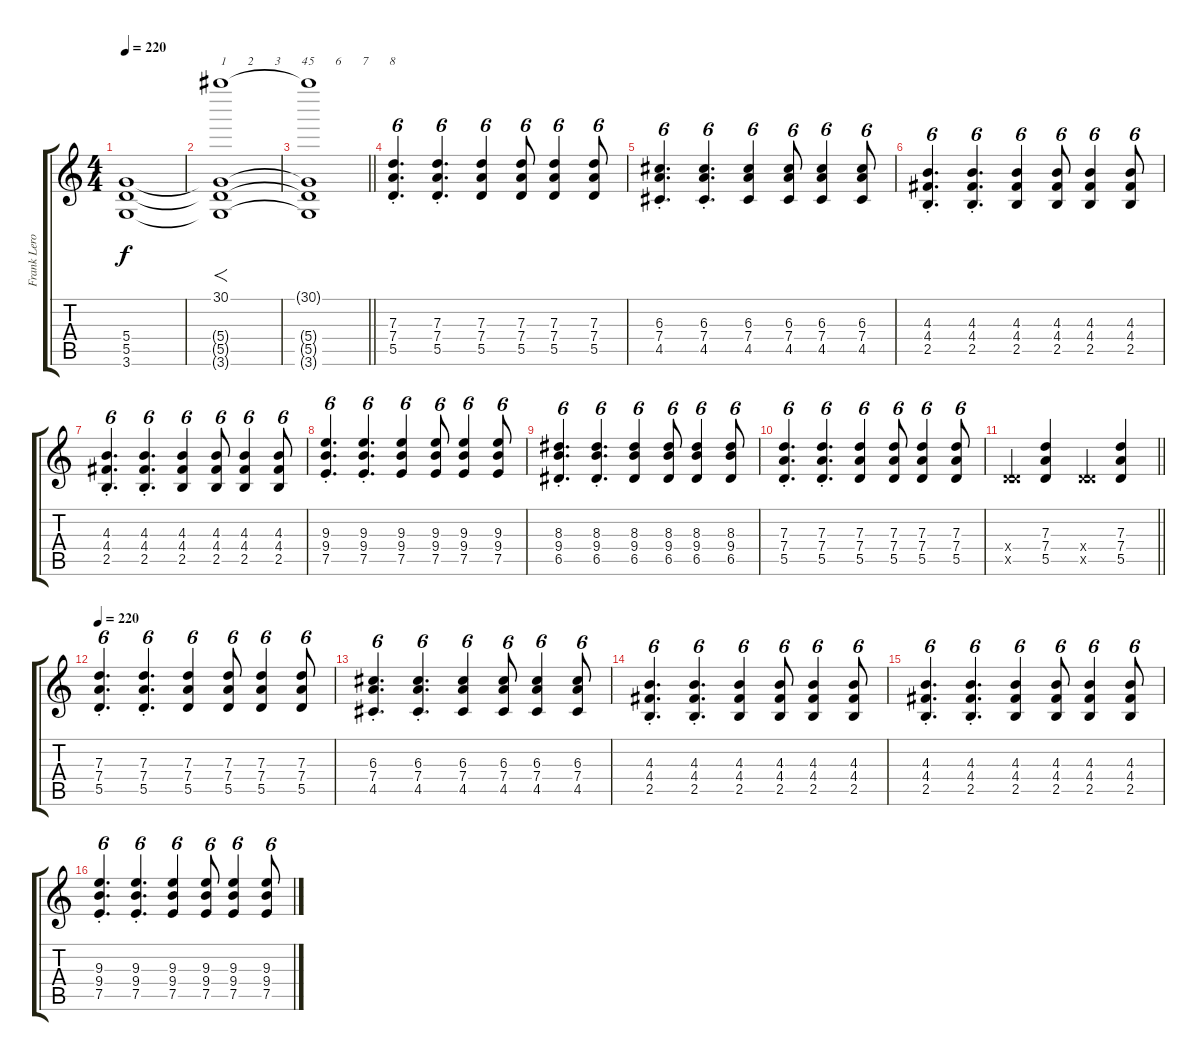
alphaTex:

\track ("Frank Lero" "Frank Lero") {instrument distortionguitar}
\staff {score tabs}
\tuning (E4 B3 G3 D3 A2 E2) {hide}
\ts (4 4)
\tempo 220
\clef g2
\ks c
(5.4{t} 5.5{t} 3.6{t}).1{dy f} |
(30.1 5.4{t} 5.5{t} 3.6{t}).1{f txt "1       2       3       4"} |
\barLineRight lightlight
(30.1{t} 5.4{t} 5.5{t} 3.6{t}).1{txt "5       6       7       8"} |
(7.3{st} 7.4{st} 5.5{st}).4{d tu (6 4)} (7.3{st} 7.4{st} 5.5{st}).4{d tu (6 4)} (7.3 7.4 5.5).4{tu (6 4)} (7.3 7.4 5.5).8{tu (6 4)} (7.3 7.4 5.5).4{tu (6 4)} (7.3 7.4 5.5).8{tu (6 4)} |
(6.3{st} 7.4{st} 4.5{st}).4{d tu (6 4)} (6.3{st} 7.4{st} 4.5{st}).4{d tu (6 4)} (6.3 7.4 4.5).4{tu (6 4)} (6.3 7.4 4.5).8{tu (6 4)} (6.3 7.4 4.5).4{tu (6 4)} (6.3 7.4 4.5).8{tu (6 4)} |
(4.3{st} 4.4{st} 2.5{st}).4{d tu (6 4)} (4.3{st} 4.4{st} 2.5{st}).4{d tu (6 4)} (4.3 4.4 2.5).4{tu (6 4)} (4.3 4.4 2.5).8{tu (6 4)} (4.3 4.4 2.5).4{tu (6 4)} (4.3 4.4 2.5).8{tu (6 4)} |
(4.3{st} 4.4{st} 2.5{st}).4{d tu (6 4)} (4.3{st} 4.4{st} 2.5{st}).4{d tu (6 4)} (4.3 4.4 2.5).4{tu (6 4)} (4.3 4.4 2.5).8{tu (6 4)} (4.3 4.4 2.5).4{tu (6 4)} (4.3 4.4 2.5).8{tu (6 4)} |
(9.3{st} 9.4{st} 7.5{st}).4{d tu (6 4)} (9.3{st} 9.4{st} 7.5{st}).4{d tu (6 4)} (9.3 9.4 7.5).4{tu (6 4)} (9.3 9.4 7.5).8{tu (6 4)} (9.3 9.4 7.5).4{tu (6 4)} (9.3 9.4 7.5).8{tu (6 4)} |
(8.3{st} 9.4{st} 6.5{st}).4{d tu (6 4)} (8.3{st} 9.4{st} 6.5{st}).4{d tu (6 4)} (8.3 9.4 6.5).4{tu (6 4)} (8.3 9.4 6.5).8{tu (6 4)} (8.3 9.4 6.5).4{tu (6 4)} (8.3 9.4 6.5).8{tu (6 4)} |
(7.3{st} 7.4{st} 5.5{st}).4{d tu (6 4)} (7.3{st} 7.4{st} 5.5{st}).4{d tu (6 4)} (7.3 7.4 5.5).4{tu (6 4)} (7.3 7.4 5.5).8{tu (6 4)} (7.3 7.4 5.5).4{tu (6 4)} (7.3 7.4 5.5).8{tu (6 4)} |
\barLineRight lightlight
(0.4{x} 5.5{x}).4 (7.3 7.4 5.5).4 (0.4{x} 5.5{x}).4 (7.3 7.4 5.5).4 |
\tempo 220
(7.3{st} 7.4{st} 5.5{st}).4{d tu (6 4)} (7.3{st} 7.4{st} 5.5{st}).4{d tu (6 4)} (7.3 7.4 5.5).4{tu (6 4)} (7.3 7.4 5.5).8{tu (6 4)} (7.3 7.4 5.5).4{tu (6 4)} (7.3 7.4 5.5).8{tu (6 4)} |
(6.3{st} 7.4{st} 4.5{st}).4{d tu (6 4)} (6.3{st} 7.4{st} 4.5{st}).4{d tu (6 4)} (6.3 7.4 4.5).4{tu (6 4)} (6.3 7.4 4.5).8{tu (6 4)} (6.3 7.4 4.5).4{tu (6 4)} (6.3 7.4 4.5).8{tu (6 4)} |
(4.3{st} 4.4{st} 2.5{st}).4{d tu (6 4)} (4.3{st} 4.4{st} 2.5{st}).4{d tu (6 4)} (4.3 4.4 2.5).4{tu (6 4)} (4.3 4.4 2.5).8{tu (6 4)} (4.3 4.4 2.5).4{tu (6 4)} (4.3 4.4 2.5).8{tu (6 4)} |
(4.3{st} 4.4{st} 2.5{st}).4{d tu (6 4)} (4.3{st} 4.4{st} 2.5{st}).4{d tu (6 4)} (4.3 4.4 2.5).4{tu (6 4)} (4.3 4.4 2.5).8{tu (6 4)} (4.3 4.4 2.5).4{tu (6 4)} (4.3 4.4 2.5).8{tu (6 4)} |
(9.3{st} 9.4{st} 7.5{st}).4{d tu (6 4)} (9.3{st} 9.4{st} 7.5{st}).4{d tu (6 4)} (9.3 9.4 7.5).4{tu (6 4)} (9.3 9.4 7.5).8{tu (6 4)} (9.3 9.4 7.5).4{tu (6 4)} (9.3 9.4 7.5).8{tu (6 4)}
